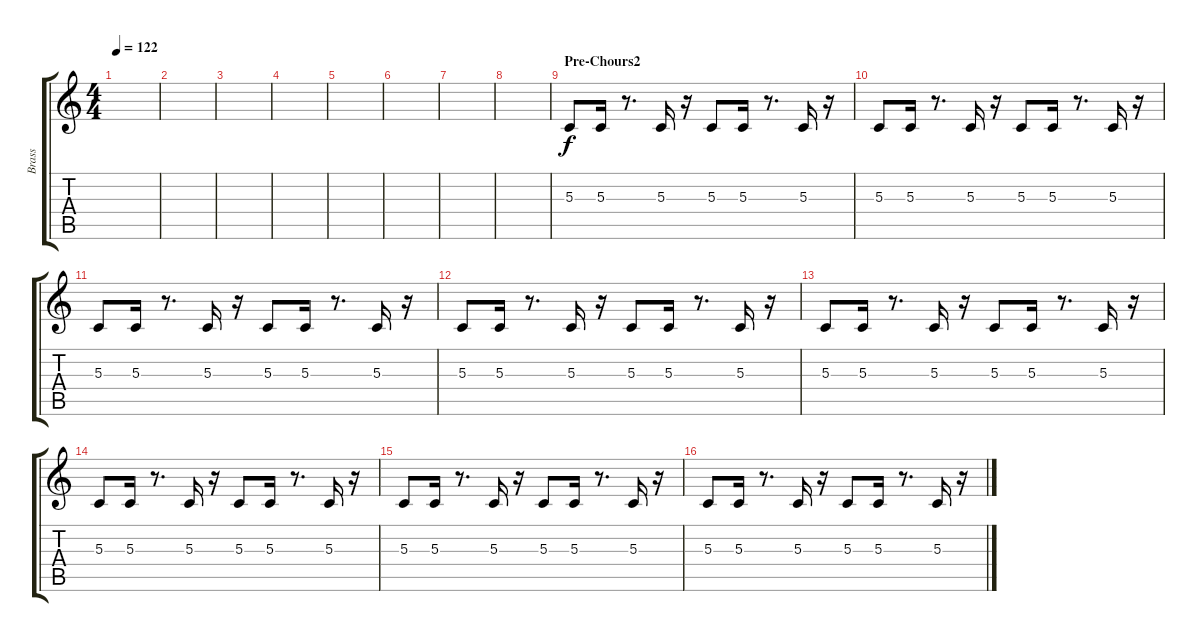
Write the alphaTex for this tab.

\track ("Brass" "Brass") {instrument brasssection}
\staff {score tabs}
\tuning (E4 B3 G3 D3 A2 E2) {hide}
\ts (4 4)
\tempo 122
\clef g2
\ks c
|
|
|
|
|
|
|
|
\section ("" "Pre-Chours2")
5.3.8{dy f} 5.3.16 r.8{d} 5.3.16 r.16 5.3.8 5.3.16 r.8{d} 5.3.16 r.16 |
5.3.8 5.3.16 r.8{d} 5.3.16 r.16 5.3.8 5.3.16 r.8{d} 5.3.16 r.16 |
5.3.8 5.3.16 r.8{d} 5.3.16 r.16 5.3.8 5.3.16 r.8{d} 5.3.16 r.16 |
5.3.8 5.3.16 r.8{d} 5.3.16 r.16 5.3.8 5.3.16 r.8{d} 5.3.16 r.16 |
5.3.8 5.3.16 r.8{d} 5.3.16 r.16 5.3.8 5.3.16 r.8{d} 5.3.16 r.16 |
5.3.8 5.3.16 r.8{d} 5.3.16 r.16 5.3.8 5.3.16 r.8{d} 5.3.16 r.16 |
5.3.8 5.3.16 r.8{d} 5.3.16 r.16 5.3.8 5.3.16 r.8{d} 5.3.16 r.16 |
5.3.8 5.3.16 r.8{d} 5.3.16 r.16 5.3.8 5.3.16 r.8{d} 5.3.16 r.16
